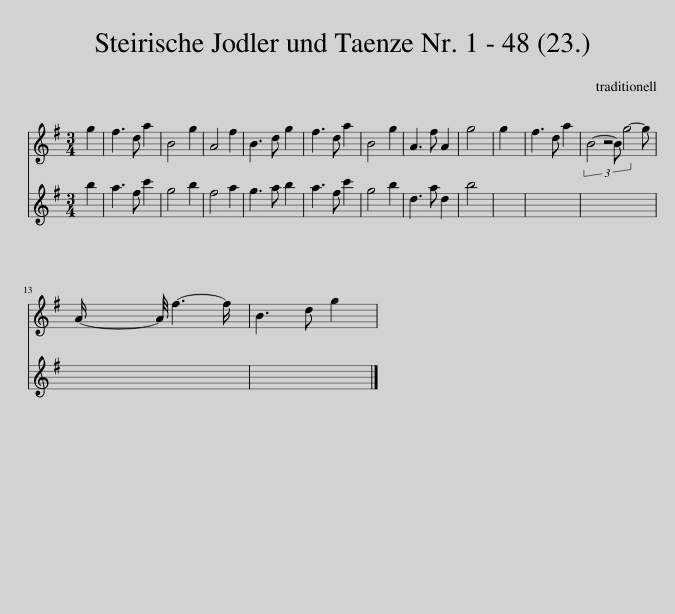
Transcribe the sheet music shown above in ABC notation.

X:1
%%score 1 2
L:1/8
M:3/4
I:linebreak $
K:G
V:1 treble
V:2 treble
V:1
 g2 | f3 d a2 | B4 g2 | A4 f2 | B3 d g2 | %5
 f3 d a2 | B4 g2 | A3 f A2 | g4 | g2 | %10
 f3 d a2 | (3B4- B g4- g |$ A/- x4 A/4 f3- f/ | B3 d g2 | %14
V:2
 b2 | a3 f c'2 | g4 b2 | f4 a2 | g3 a b2 | %5
 a3 f c'2 | g4 b2 | d3 a d2 | b4 | x2 | %10
 x6 | x7 |$ x33/4 | x6 | %14
